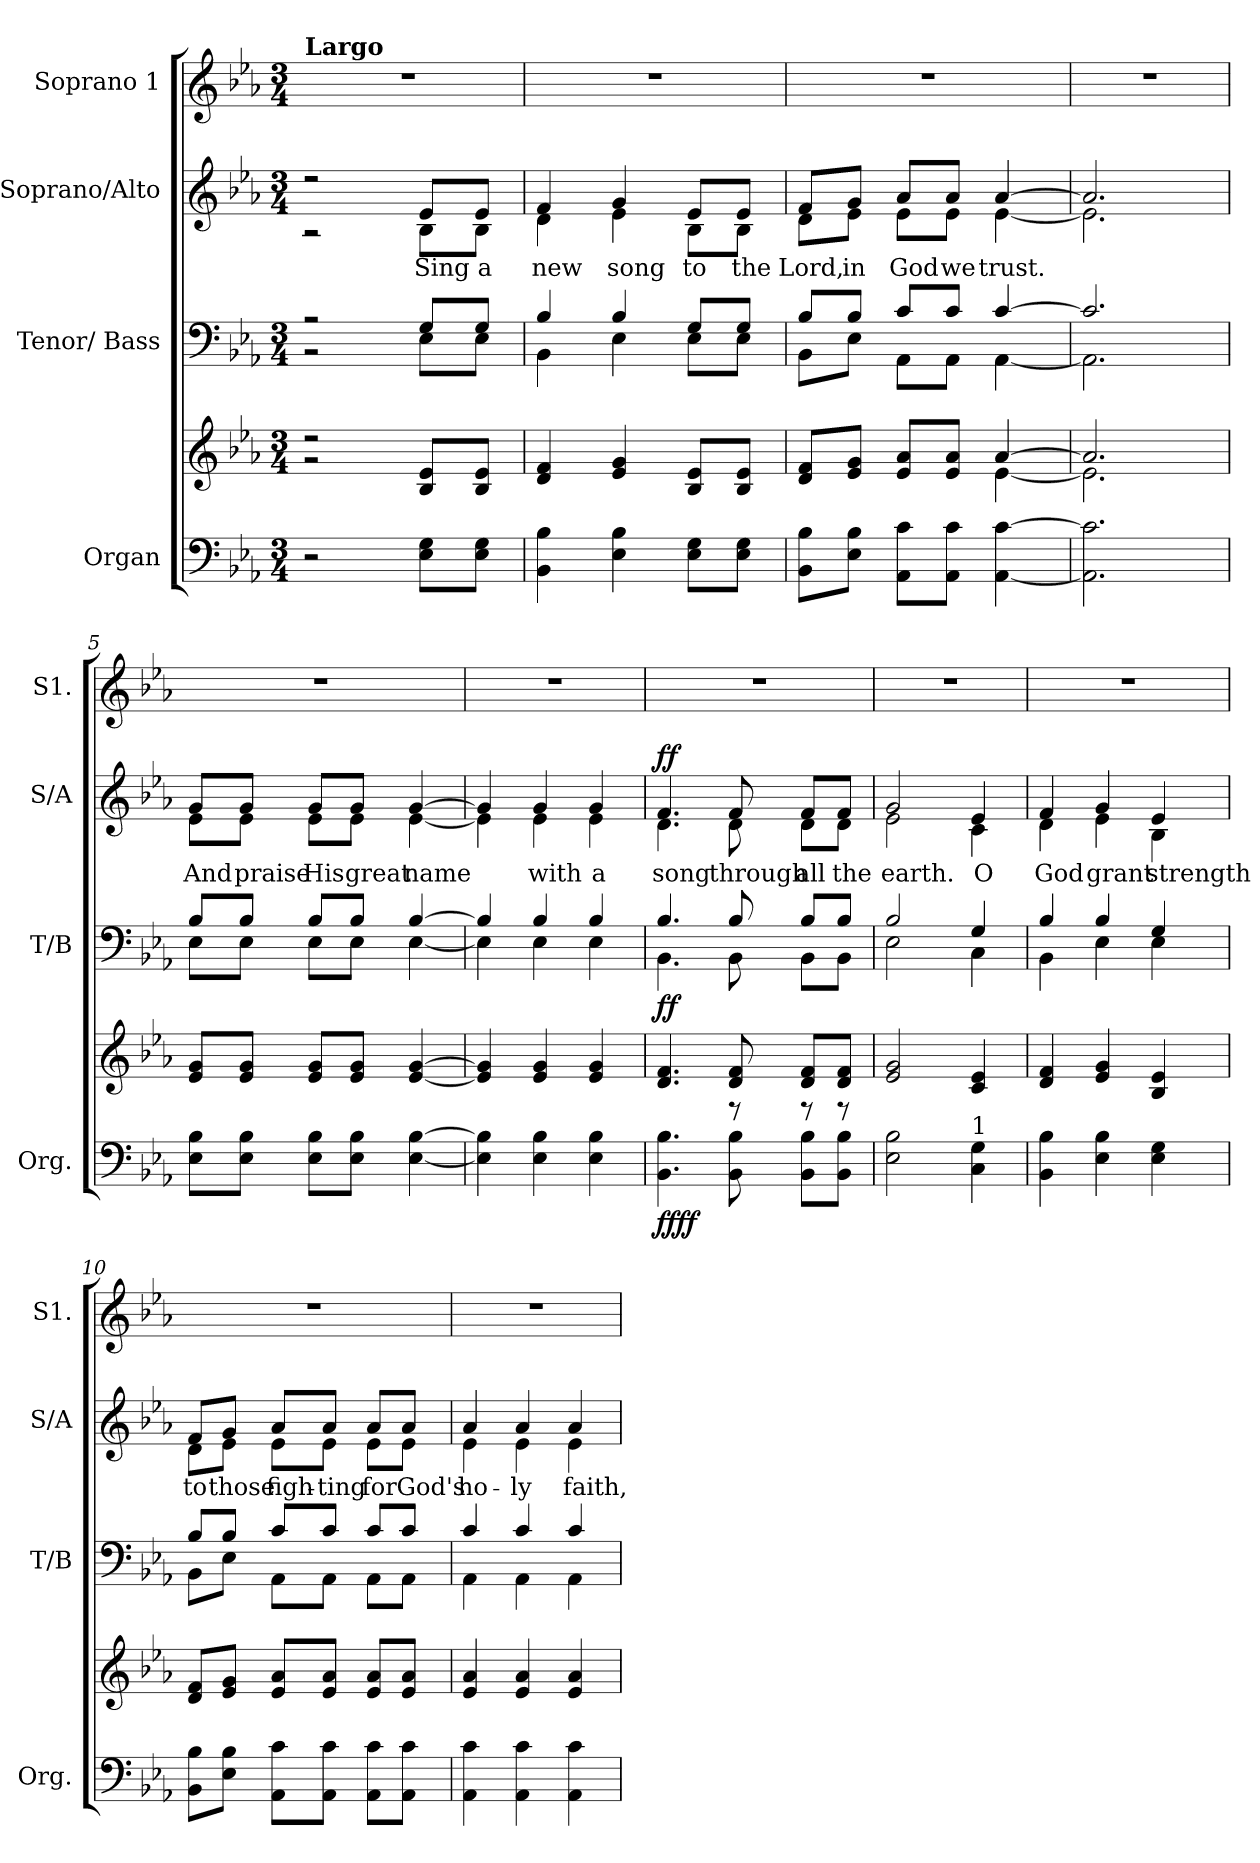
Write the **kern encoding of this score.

**kern	**kern	**dynam	**kern	**dynam	**kern	**text	**dynam	**kern
*part4	*part4	*part4	*part3	*part3	*part2	*part2	*part2	*part1
*staff5	*staff4	*staff4/5	*staff3	*staff3	*staff2	*staff2	*staff2	*staff1
*I"Organ	*	*	*I"Tenor/ Bass	*	*I"Soprano/Alto	*	*	*I"Soprano 1
*I'Org.	*	*	*I'T/B	*	*I'S/A	*	*	*I'S1.
*clefF4	*clefG2	*	*clefF4	*	*clefG2	*	*	*clefG2
*k[b-e-a-]	*k[b-e-a-]	*	*k[b-e-a-]	*	*k[b-e-a-]	*	*	*k[b-e-a-]
*M3/4	*M3/4	*	*M3/4	*	*M3/4	*	*	*M3/4
=1	=1	=1	=1	=1	=1	=1	=1	=1
*	*^	*	*^	*	*^	*	*	*
!	!	!	!	!	!	!	!	!	!	!	!LO:TX:a:B:t=Largo
2r	2r	2r	.	2r	2r	.	2r	2r	.	.	2.r
!	!	!	!LO:DY:b=2	!	!	!	!	!	!LO:LY:b	!	!
!	!	!	!LO:DY:n=1:b=2	!	!	!	!	!	!	!	!
!	!	!	!LO:DY:n=2:b	!	!	!	!	!	!	!	!
!	!	!	!LO:DY:n=3:b	!	!	!LO:DY:b	!	!	!	!	!
!	!	!	!	!	!	!LO:DY:n=1:b	!	!	!	!LO:DY:b	!
!	!	!	!	!	!	!	!	!	!	!LO:DY:n=1:b	!
8E-\ 8G\L	8B-/ 8e-/L	4ryy	mf mf mf mf	8G/L	8E-\L	mf mf	8e-/L	8B-\L	Sing	mf mf	.
!	!	!	!	!	!	!	!	!	!LO:LY:b	!	!
8E-\ 8G\J	8B-/ 8e-/J	.	.	8G/J	8E-\J	.	8e-/J	8B-\J	a	.	.
*	*v	*v	*	*	*	*	*	*	*	*	*
=2	=2	=2	=2	=2	=2	=2	=2	=2	=2	=2
!	!	!	!	!	!	!	!	!LO:LY:b	!	!
4BB-\ 4B-\	4d/ 4f/	.	4B-/	4BB-\	.	4f/	4d\	new	.	2.r
!	!	!	!	!	!	!	!	!LO:LY:b	!	!
4E-\ 4B-\	4e-/ 4g/	.	4B-/	4E-\	.	4g/	4e-\	song	.	.
!	!	!	!	!	!	!	!	!LO:LY:b	!	!
8E-\ 8G\L	8B-/ 8e-/L	.	8G/L	8E-\L	.	8e-/L	8B-\L	to	.	.
!	!	!	!	!	!	!	!	!LO:LY:b	!	!
8E-\ 8G\J	8B-/ 8e-/J	.	8G/J	8E-\J	.	8e-/J	8B-\J	the	.	.
=3	=3	=3	=3	=3	=3	=3	=3	=3	=3	=3
*	*^	*	*	*	*	*	*	*	*	*
!	!	!	!	!	!	!	!	!	!LO:LY:b	!	!
8BB-\ 8B-\L	8d/ 8f/L	2ryy	.	8B-/L	8BB-\L	.	8f/L	8d\L	Lord,	.	2.r
!	!	!	!	!	!	!	!	!	!LO:LY:b	!	!
8E-\ 8B-\J	8e-/ 8g/J	.	.	8B-/J	8E-\J	.	8g/J	8e-\J	in	.	.
!	!	!	!	!	!	!	!	!	!LO:LY:b	!	!
8AA-\ 8c\L	8e-/ 8a-/L	.	.	8c/L	8AA-\L	.	8a-/L	8e-\L	God	.	.
!	!	!	!	!	!	!	!	!	!LO:LY:b	!	!
8AA-\ 8c\J	8e-/ 8a-/J	.	.	8c/J	8AA-\J	.	8a-/J	8e-\J	we	.	.
!	!	!	!	!	!	!	!	!	!LO:LY:b	!	!
[4AA-\ [4c\	[4a-/	[4e-\	.	[4c/	[4AA-\	.	[4a-/	[4e-\	-trust.	.	.
=4	=4	=4	=4	=4	=4	=4	=4	=4	=4	=4	=4
2.AA-\] 2.c\]	2.a-/]	2.e-\]	.	2.c/]	2.AA-\]	.	2.a-/]	2.e-\]	.	.	2.r
!!LO:LB:g=z
=5	=5	=5	=5	=5	=5	=5	=5	=5	=5	=5	=5
!	!	!	!	!	!	!	!	!	!LO:LY:b	!	!
*	*v	*v	*	*	*	*	*	*	*	*	*
8E-\ 8B-\L	8e-/ 8g/L	.	8B-/L	8E-\L	.	8g/L	8e-\L	And	.	2.r
!	!	!	!	!	!	!	!	!LO:LY:b	!	!
8E-\ 8B-\J	8e-/ 8g/J	.	8B-/J	8E-\J	.	8g/J	8e-\J	praise	.	.
!	!	!	!	!	!	!	!	!LO:LY:b	!	!
8E-\ 8B-\L	8e-/ 8g/L	.	8B-/L	8E-\L	.	8g/L	8e-\L	His	.	.
!	!	!	!	!	!	!	!	!LO:LY:b	!	!
8E-\ 8B-\J	8e-/ 8g/J	.	8B-/J	8E-\J	.	8g/J	8e-\J	great	.	.
!	!	!	!	!	!	!	!	!LO:LY:b	!	!
[4E-\ [4B-\	[4e-/ [4g/	.	[4B-/	[4E-\	.	[4g/	[4e-\	name	.	.
=6	=6	=6	=6	=6	=6	=6	=6	=6	=6	=6
4E-\] 4B-\]	4e-/] 4g/]	.	4B-/]	4E-\]	.	4g/]	4e-\]	.	.	2.r
!	!	!	!	!	!	!	!	!LO:LY:b	!	!
4E-\ 4B-\	4e-/ 4g/	.	4B-/	4E-\	.	4g/	4e-\	with	.	.
!	!	!	!	!	!	!	!	!LO:LY:b	!	!
4E-\ 4B-\	4e-/ 4g/	.	4B-/	4E-\	.	4g/	4e-\	a	.	.
=7	=7	=7	=7	=7	=7	=7	=7	=7	=7	=7
*	*^	*	*	*	*	*	*	*	*	*
!	!	!	!LO:DY:b=2	!	!	!	!	!	!LO:LY:b	!	!
!	!	!	!LO:DY:n=1:b=2	!	!	!	!	!	!	!	!
!	!	!	!LO:DY:n=2:b	!	!	!	!	!	!	!	!
!	!	!	!LO:DY:n=3:b	!	!	!LO:DY:b	!	!	!	!	!
!	!	!	!	!	!	!LO:DY:n=1:b	!	!	!	!LO:DY:b	!
!	!	!	!	!	!	!	!	!	!	!LO:DY:n=1:b	!
4.BB-\ 4.B-\	4.d/ 4.f/	4.ryy	f f f f	4.B-/	4.BB-\	f f	4.f/	4.d\	song	f f	2.r
!	!	!	!	!	!	!	!	!	!LO:LY:b	!	!
8BB-\ 8B-\	8d/ 8f/	8r	.	8B-/	8BB-\	.	8f/	8d\	through	.	.
!	!	!	!	!	!	!	!	!	!LO:LY:b	!	!
8BB-\ 8B-\L	8d/ 8f/L	8r	.	8B-/L	8BB-\L	.	8f/L	8d\L	all	.	.
!	!	!	!	!	!	!	!	!	!LO:LY:b	!	!
8BB-\ 8B-\J	8d/ 8f/J	8r	.	8B-/J	8BB-\J	.	8f/J	8d\J	the	.	.
=8	=8	=8	=8	=8	=8	=8	=8	=8	=8	=8	=8
!	!	!	!	!	!	!	!	!	!LO:LY:b	!	!
*	*v	*v	*	*	*	*	*	*	*	*	*
2E-\ 2B-\	2e-/ 2g/	.	2B-/	2E-\	.	2g/	2e-\	earth.	.	2.r
!LO:TX:a:t=1	!	!	!	!	!	!	!	!	!	!
!	!	!	!	!	!	!	!	!LO:LY:b	!	!
4C\ 4G\	4c/ 4e-/	.	4G/	4C\	.	4e-/	4c\	O	.	.
!!LO:PB:g=z
=9	=9	=9	=9	=9	=9	=9	=9	=9	=9	=9
!	!	!	!	!	!	!	!	!LO:LY:b	!	!
4BB-\ 4B-\	4d/ 4f/	.	4B-/	4BB-\	.	4f/	4d\	God	.	2.r
!	!	!	!	!	!	!	!	!LO:LY:b	!	!
4E-\ 4B-\	4e-/ 4g/	.	4B-/	4E-\	.	4g/	4e-\	grant	.	.
!	!	!	!	!	!	!	!	!LO:LY:b	!	!
4E-\ 4G\	4B-/ 4e-/	.	4G/	4E-\	.	4e-/	4B-\	strength	.	.
=10	=10	=10	=10	=10	=10	=10	=10	=10	=10	=10
!	!	!	!	!	!	!	!	!LO:LY:b	!	!
8BB-\ 8B-\L	8d/ 8f/L	.	8B-/L	8BB-\L	.	8f/L	8d\L	to	.	2.r
!	!	!	!	!	!	!	!	!LO:LY:b	!	!
8E-\ 8B-\J	8e-/ 8g/J	.	8B-/J	8E-\J	.	8g/J	8e-\J	those	.	.
!	!	!	!	!	!	!	!	!LO:LY:b	!	!
8AA-\ 8c\L	8e-/ 8a-/L	.	8c/L	8AA-\L	.	8a-/L	8e-\L	figh-	.	.
!	!	!	!	!	!	!	!	!LO:LY:b	!	!
8AA-\ 8c\J	8e-/ 8a-/J	.	8c/J	8AA-\J	.	8a-/J	8e-\J	-ting	.	.
!	!	!	!	!	!	!	!	!LO:LY:b	!	!
8AA-\ 8c\L	8e-/ 8a-/L	.	8c/L	8AA-\L	.	8a-/L	8e-\L	for	.	.
!	!	!	!	!	!	!	!	!LO:LY:b	!	!
8AA-\ 8c\J	8e-/ 8a-/J	.	8c/J	8AA-\J	.	8a-/J	8e-\J	God's	.	.
=11	=11	=11	=11	=11	=11	=11	=11	=11	=11	=11
!	!	!	!	!	!	!	!	!LO:LY:b	!	!
4AA-\ 4c\	4e-/ 4a-/	.	4c/	4AA-\	.	4a-/	4e-\	ho-	.	2.r
!	!	!	!	!	!	!	!	!LO:LY:b	!	!
4AA-\ 4c\	4e-/ 4a-/	.	4c/	4AA-\	.	4a-/	4e-\	-ly	.	.
!	!	!	!	!	!	!	!	!LO:LY:b	!	!
4AA-\ 4c\	4e-/ 4a-/	.	4c/	4AA-\	.	4a-/	4e-\	faith,	.	.
*	*	*	*v	*v	*	*	*	*	*	*
*	*	*	*	*	*v	*v	*	*	*
=	=	=	=	=	=	=	=	=
*-	*-	*-	*-	*-	*-	*-	*-	*-
